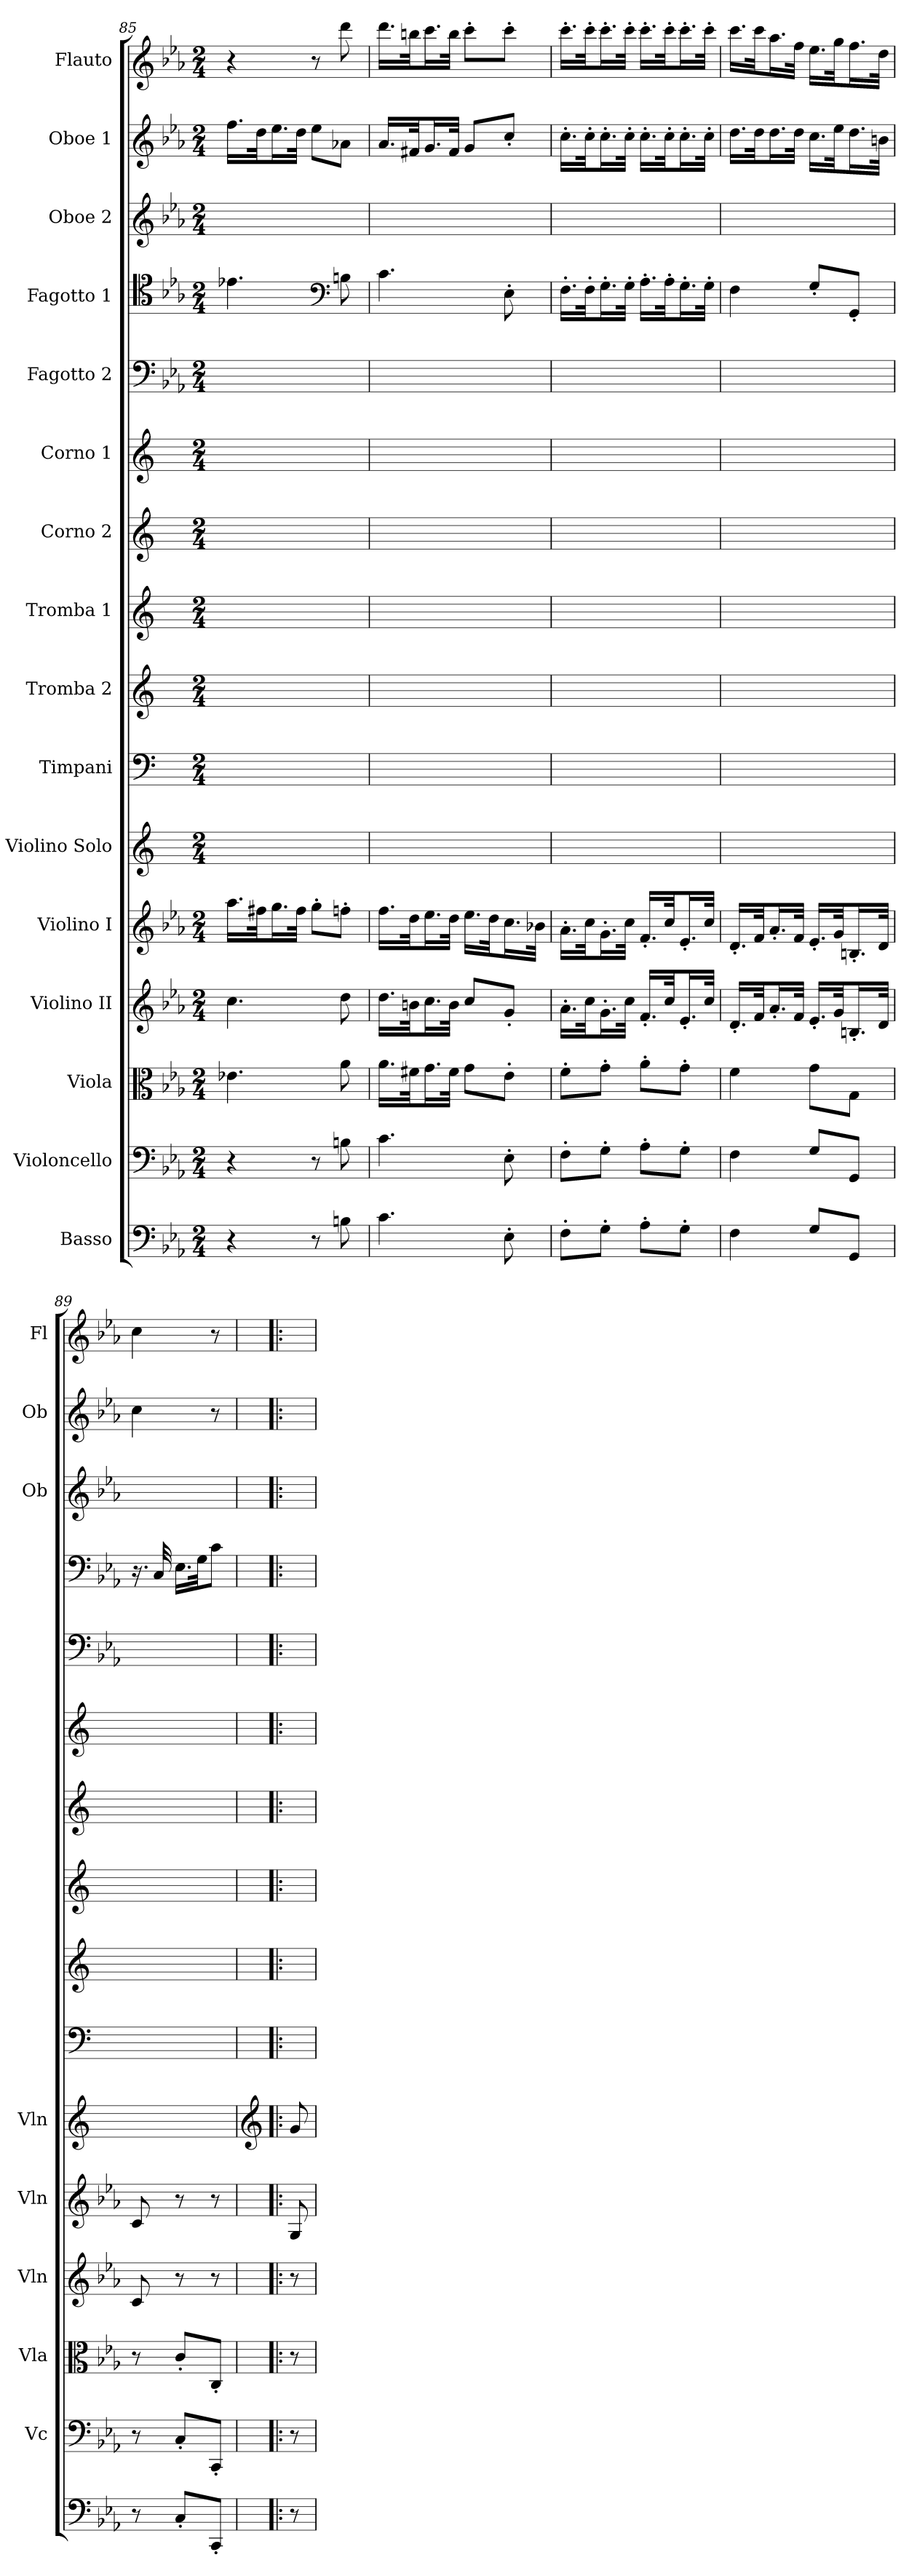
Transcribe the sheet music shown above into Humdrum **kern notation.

**kern	**kern	**kern	**kern	**kern	**kern	**kern	**kern	**kern	**kern	**kern	**kern	**kern	**kern	**kern	**kern
*part16	*part15	*part14	*part13	*part12	*part11	*part10	*part9	*part8	*part7	*part6	*part5	*part4	*part3	*part2	*part1
*staff16	*staff15	*staff14	*staff13	*staff12	*staff11	*staff10	*staff9	*staff8	*staff7	*staff6	*staff5	*staff4	*staff3	*staff2	*staff1
*I"Basso	*I"Violoncello	*I"Viola	*I"Violino II	*I"Violino I	*I"Violino Solo	*I"Timpani	*I"Tromba 2	*I"Tromba 1	*I"Corno 2	*I"Corno 1	*I"Fagotto 2	*I"Fagotto 1	*I"Oboe 2	*I"Oboe 1	*I"Flauto
*	*I'Vc	*I'Vla	*I'Vln	*I'Vln	*I'Vln	*	*	*	*	*	*	*	*I'Ob	*I'Ob	*I'Fl
*clefF4	*clefF4	*clefC3	*clefG2	*clefG2	*clefG2	*clefF4	*clefG2	*clefG2	*clefG2	*clefG2	*clefF4	*clefC4	*clefG2	*clefG2	*clefG2
*ITrd7c12	*	*	*	*	*	*	*ITrd1c2	*ITrd1c2	*ITrd7c12	*ITrd7c12	*	*	*	*	*
*k[b-e-a-]	*k[b-e-a-]	*k[b-e-a-]	*k[b-e-a-]	*k[b-e-a-]	*	*	*	*	*	*	*k[b-e-a-]	*k[b-e-a-]	*k[b-e-a-]	*k[b-e-a-]	*k[b-e-a-]
*M2/4	*M2/4	*M2/4	*M2/4	*M2/4	*M2/4	*M2/4	*M2/4	*M2/4	*M2/4	*M2/4	*M2/4	*M2/4	*M2/4	*M2/4	*M2/4
=85	=85	=85	=85	=85	=85	=85	=85	=85	=85	=85	=85	=85	=85	=85	=85
4r	4r	4.e-X	4.cc	16.aa-\LL	2ryy	2ryy	2ryy	2ryy	2ryy	2ryy	2ryy	4.e-X	2ryy	16.ff\LL	4r
.	.	.	.	32ff#X\Jk	.	.	.	.	.	.	.	.	.	32dd\Jk	.
.	.	.	.	16.gg\L	.	.	.	.	.	.	.	.	.	16.ee-\L	.
.	.	.	.	32ff#\JJk	.	.	.	.	.	.	.	.	.	32dd\JJk	.
8r	8r	.	.	8gg'\L	.	.	.	.	.	.	.	.	.	8ee-\L	8r
*	*	*	*	*	*	*	*	*	*	*	*	*clefF4	*	*	*
8BBn	8Bn	8a-	8dd	8ffn'\J	.	.	.	.	.	.	.	8Bn	.	8a-X\J	8ddd
=86	=86	=86	=86	=86	=86	=86	=86	=86	=86	=86	=86	=86	=86	=86	=86
4.C	4.c	16.a-\LL	16.dd\LL	16.ff\LL	2ryy	2ryy	2ryy	2ryy	2ryy	2ryy	2ryy	4.c	2ryy	16.a-/LL	16.ddd\LL
.	.	32f#X\Jk	32bn\Jk	32dd\Jk	.	.	.	.	.	.	.	.	.	32f#X/Jk	32bbn\Jk
.	.	16.g\L	16.cc\L	16.ee-\L	.	.	.	.	.	.	.	.	.	16.g/L	16.ccc\L
.	.	32f#\JJk	32b\JJk	32dd\JJk	.	.	.	.	.	.	.	.	.	32f#/JJk	32bb\JJk
.	.	8g\L	8cc/L	16.ee-\LL	.	.	.	.	.	.	.	.	.	8g/L	8ccc'\L
.	.	.	.	32dd\Jk	.	.	.	.	.	.	.	.	.	.	.
8EE-'	8E-'	8e-'\J	8g'/J	16.cc\L	.	.	.	.	.	.	.	8E-'	.	8cc'/J	8ccc'\J
.	.	.	.	32b-X\JJk	.	.	.	.	.	.	.	.	.	.	.
=87	=87	=87	=87	=87	=87	=87	=87	=87	=87	=87	=87	=87	=87	=87	=87
8FF'\L	8F'\L	8f'\L	16.a-'\LL	16.a-'\LL	2ryy	2ryy	2ryy	2ryy	2ryy	2ryy	2ryy	16.F'\LL	2ryy	16.cc'\LL	16.ccc'\LL
.	.	.	32cc\Jk	32cc\Jk	.	.	.	.	.	.	.	32F'\Jk	.	32cc'\Jk	32ccc'\Jk
8GG'\J	8G'\J	8g'\J	16.g'\L	16.g'\L	.	.	.	.	.	.	.	16.G'\L	.	16.cc'\L	16.ccc'\L
.	.	.	32cc\JJk	32cc\JJk	.	.	.	.	.	.	.	32G'\JJk	.	32cc'\JJk	32ccc'\JJk
8AA-'\L	8A-'\L	8a-'\L	16.f'/LL	16.f'/LL	.	.	.	.	.	.	.	16.A-'\LL	.	16.cc'\LL	16.ccc'\LL
.	.	.	32cc/Jk	32cc/Jk	.	.	.	.	.	.	.	32A-'\Jk	.	32cc'\Jk	32ccc'\Jk
8GG'\J	8G'\J	8g'\J	16.e-'/L	16.e-'/L	.	.	.	.	.	.	.	16.G'\L	.	16.cc'\L	16.ccc'\L
.	.	.	32cc/JJk	32cc/JJk	.	.	.	.	.	.	.	32G'\JJk	.	32cc'\JJk	32ccc'\JJk
=88	=88	=88	=88	=88	=88	=88	=88	=88	=88	=88	=88	=88	=88	=88	=88
4FF	4F	4f	16.d'/LL	16.d'/LL	2ryy	2ryy	2ryy	2ryy	2ryy	2ryy	2ryy	4F	2ryy	16.dd\LL	16.ccc\LL
.	.	.	32f/Jk	32f/Jk	.	.	.	.	.	.	.	.	.	32dd\Jk	32ccc\Jk
.	.	.	16.a-'/L	16.a-'/L	.	.	.	.	.	.	.	.	.	16.dd\L	16.aa-\L
.	.	.	32f/JJk	32f/JJk	.	.	.	.	.	.	.	.	.	32dd\JJk	32ff\JJk
8GG/L	8G/L	8g\L	16.e-'/LL	16.e-'/LL	.	.	.	.	.	.	.	8G'/L	.	16.cc\LL	16.ee-\LL
.	.	.	32g/Jk	32g/Jk	.	.	.	.	.	.	.	.	.	32ee-\Jk	32gg\Jk
8GGG/J	8GG/J	8G\J	16.Bn'/L	16.Bn'/L	.	.	.	.	.	.	.	8GG'/J	.	16.dd\L	16.ff\L
.	.	.	32d/JJk	32d/JJk	.	.	.	.	.	.	.	.	.	32bn\JJk	32dd\JJk
=89	=89	=89	=89	=89	=89	=89	=89	=89	=89	=89	=89	=89	=89	=89	=89
8r	8r	8r	8c	8c	4.ryy	4.ryy	4.ryy	4.ryy	4.ryy	4.ryy	4.ryy	16.r	4.ryy	4cc	4cc
.	.	.	.	.	.	.	.	.	.	.	.	32C	.	.	.
8CC'/L	8C'/L	8c'/L	8r	8r	.	.	.	.	.	.	.	16.E-\LL	.	.	.
.	.	.	.	.	.	.	.	.	.	.	.	32G\Jk	.	.	.
8CCC'/J	8CC'/J	8C'/J	8r	8r	.	.	.	.	.	.	.	8c\J	.	8r	8r
=90!|:	=90!|:	=90!|:	=90!|:	=90!|:	=90!|:	=90!|:	=90!|:	=90!|:	=90!|:	=90!|:	=90!|:	=90!|:	=90!|:	=90!|:	=90!|:
*	*	*	*	*	*clefG2	*	*	*	*	*	*	*	*	*	*
8r	8r	8r	8r	8G	8g	8ryy	8ryy	8ryy	8ryy	8ryy	8ryy	8ryy	8ryy	8ryy	8ryy
=	=	=	=	=	=	=	=	=	=	=	=	=	=	=	=
*-	*-	*-	*-	*-	*-	*-	*-	*-	*-	*-	*-	*-	*-	*-	*-
